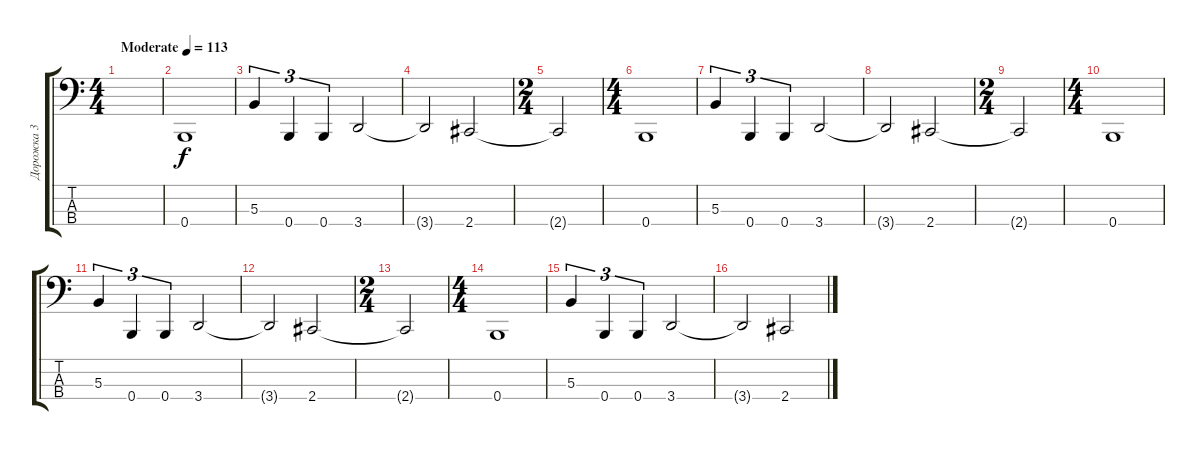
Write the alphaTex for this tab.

\track ("Дорожка 3" "Дорожка 3") {instrument electricbassfinger}
\staff {score tabs}
\tuning (E2 B1 Gb1 B0) {hide}
\ts (4 4)
\tempo (113 "Moderate")
\clef f4
\ks c
|
0.4.1 |
5.3.4{tu (3 2)} 0.4.4{tu (3 2)} 0.4.4{tu (3 2)} 3.4.2 |
3.4{t}.2 2.4.2 |
\ts (2 4)
2.4{t}.2 |
\ts (4 4)
0.4.1 |
5.3.4{tu (3 2)} 0.4.4{tu (3 2)} 0.4.4{tu (3 2)} 3.4.2 |
3.4{t}.2 2.4.2 |
\ts (2 4)
2.4{t}.2 |
\ts (4 4)
0.4.1 |
5.3.4{tu (3 2)} 0.4.4{tu (3 2)} 0.4.4{tu (3 2)} 3.4.2 |
3.4{t}.2 2.4.2 |
\ts (2 4)
2.4{t}.2 |
\ts (4 4)
0.4.1 |
5.3.4{tu (3 2)} 0.4.4{tu (3 2)} 0.4.4{tu (3 2)} 3.4.2 |
3.4{t}.2 2.4.2
